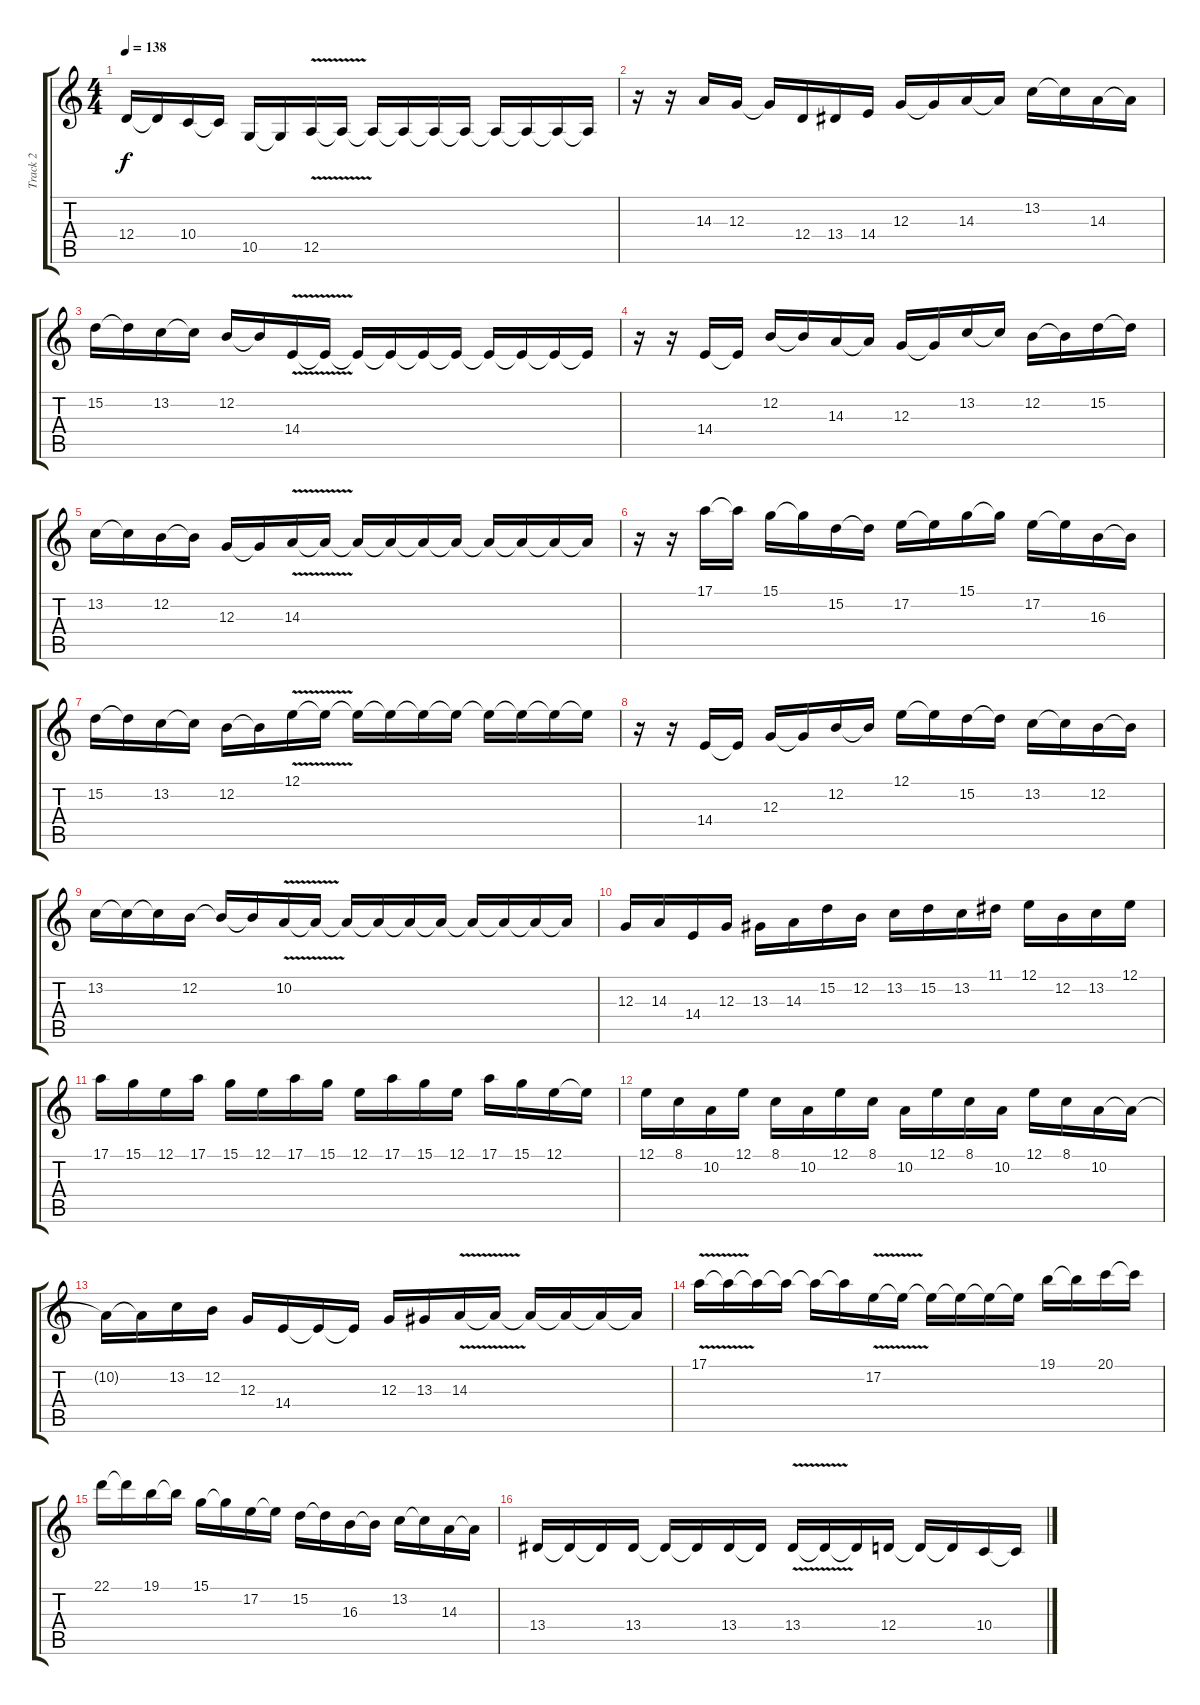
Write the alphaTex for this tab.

\track ("Track 2" "Track 2") {instrument lead5charang}
\staff {score tabs}
\tuning (E4 B3 G3 D3 A2 E2) {hide}
\ts (4 4)
\tempo 138
\clef g2
\ks c
12.4.16{dy f} 12.4{t}.16 10.4.16 10.4{t}.16 10.5.16 10.5{t}.16 12.5{v}.16 12.5{t}.16 12.5{t}.16 12.5{t}.16 12.5{t}.16 12.5{t}.16 12.5{t}.16 12.5{t}.16 12.5{t}.16 12.5{t}.16 |
r.16 r.16 14.3.16 12.3.16 12.3{t}.16 12.4.16 13.4.16 14.4.16 12.3.16 12.3{t}.16 14.3.16 14.3{t}.16 13.2.16 13.2{t}.16 14.3.16 14.3{t}.16 |
15.2.16 15.2{t}.16 13.2.16 13.2{t}.16 12.2.16 12.2{t}.16 14.4{v}.16 14.4{t}.16 14.4{t}.16 14.4{t}.16 14.4{t}.16 14.4{t}.16 14.4{t}.16 14.4{t}.16 14.4{t}.16 14.4{t}.16 |
r.16 r.16 14.4.16 14.4{t}.16 12.2.16 12.2{t}.16 14.3.16 14.3{t}.16 12.3.16 12.3{t}.16 13.2.16 13.2{t}.16 12.2.16 12.2{t}.16 15.2.16 15.2{t}.16 |
13.2.16 13.2{t}.16 12.2.16 12.2{t}.16 12.3.16 12.3{t}.16 14.3{v}.16 14.3{t}.16 14.3{t}.16 14.3{t}.16 14.3{t}.16 14.3{t}.16 14.3{t}.16 14.3{t}.16 14.3{t}.16 14.3{t}.16 |
r.16 r.16 17.1.16 17.1{t}.16 15.1.16 15.1{t}.16 15.2.16 15.2{t}.16 17.2.16 17.2{t}.16 15.1.16 15.1{t}.16 17.2.16 17.2{t}.16 16.3.16 16.3{t}.16 |
15.2.16 15.2{t}.16 13.2.16 13.2{t}.16 12.2.16 12.2{t}.16 12.1{v}.16 12.1{t}.16 12.1{t}.16 12.1{t}.16 12.1{t}.16 12.1{t}.16 12.1{t}.16 12.1{t}.16 12.1{t}.16 12.1{t}.16 |
r.16 r.16 14.4.16 14.4{t}.16 12.3.16 12.3{t}.16 12.2.16 12.2{t}.16 12.1.16 12.1{t}.16 15.2.16 15.2{t}.16 13.2.16 13.2{t}.16 12.2.16 12.2{t}.16 |
13.2.16 13.2{t}.16 13.2{t}.16 12.2.16 12.2{t}.16 12.2{t}.16 10.2{v}.16 10.2{t}.16 10.2{t}.16 10.2{t}.16 10.2{t}.16 10.2{t}.16 10.2{t}.16 10.2{t}.16 10.2{t}.16 10.2{t}.16 |
12.3.16 14.3.16 14.4.16 12.3.16 13.3.16 14.3.16 15.2.16 12.2.16 13.2.16 15.2.16 13.2.16 11.1.16 12.1.16 12.2.16 13.2.16 12.1.16 |
17.1.16 15.1.16 12.1.16 17.1.16 15.1.16 12.1.16 17.1.16 15.1.16 12.1.16 17.1.16 15.1.16 12.1.16 17.1.16 15.1.16 12.1.16 12.1{t}.16 |
12.1.16 8.1.16 10.2.16 12.1.16 8.1.16 10.2.16 12.1.16 8.1.16 10.2.16 12.1.16 8.1.16 10.2.16 12.1.16 8.1.16 10.2.16 10.2{t}.16 |
10.2{t}.16 10.2{t}.16 13.2.16 12.2.16 12.3.16 14.4.16 14.4{t}.16 14.4{t}.16 12.3.16 13.3.16 14.3{v}.16 14.3{t}.16 14.3{t}.16 14.3{t}.16 14.3{t}.16 14.3{t}.16 |
17.1{v}.16 17.1{t}.16 17.1{t}.16 17.1{t}.16 17.1{t}.16 17.1{t}.16 17.2{v}.16 17.2{t}.16 17.2{t}.16 17.2{t}.16 17.2{t}.16 17.2{t}.16 19.1.16 19.1{t}.16 20.1.16 20.1{t}.16 |
22.1.16 22.1{t}.16 19.1.16 19.1{t}.16 15.1.16 15.1{t}.16 17.2.16 17.2{t}.16 15.2.16 15.2{t}.16 16.3.16 16.3{t}.16 13.2.16 13.2{t}.16 14.3.16 14.3{t}.16 |
13.4.16 13.4{t}.16 13.4{t}.16 13.4.16 13.4{t}.16 13.4{t}.16 13.4.16 13.4{t}.16 13.4{v}.16 13.4{t}.16 13.4{t}.16 12.4.16 12.4{t}.16 12.4{t}.16 10.4.16 10.4{t}.16
